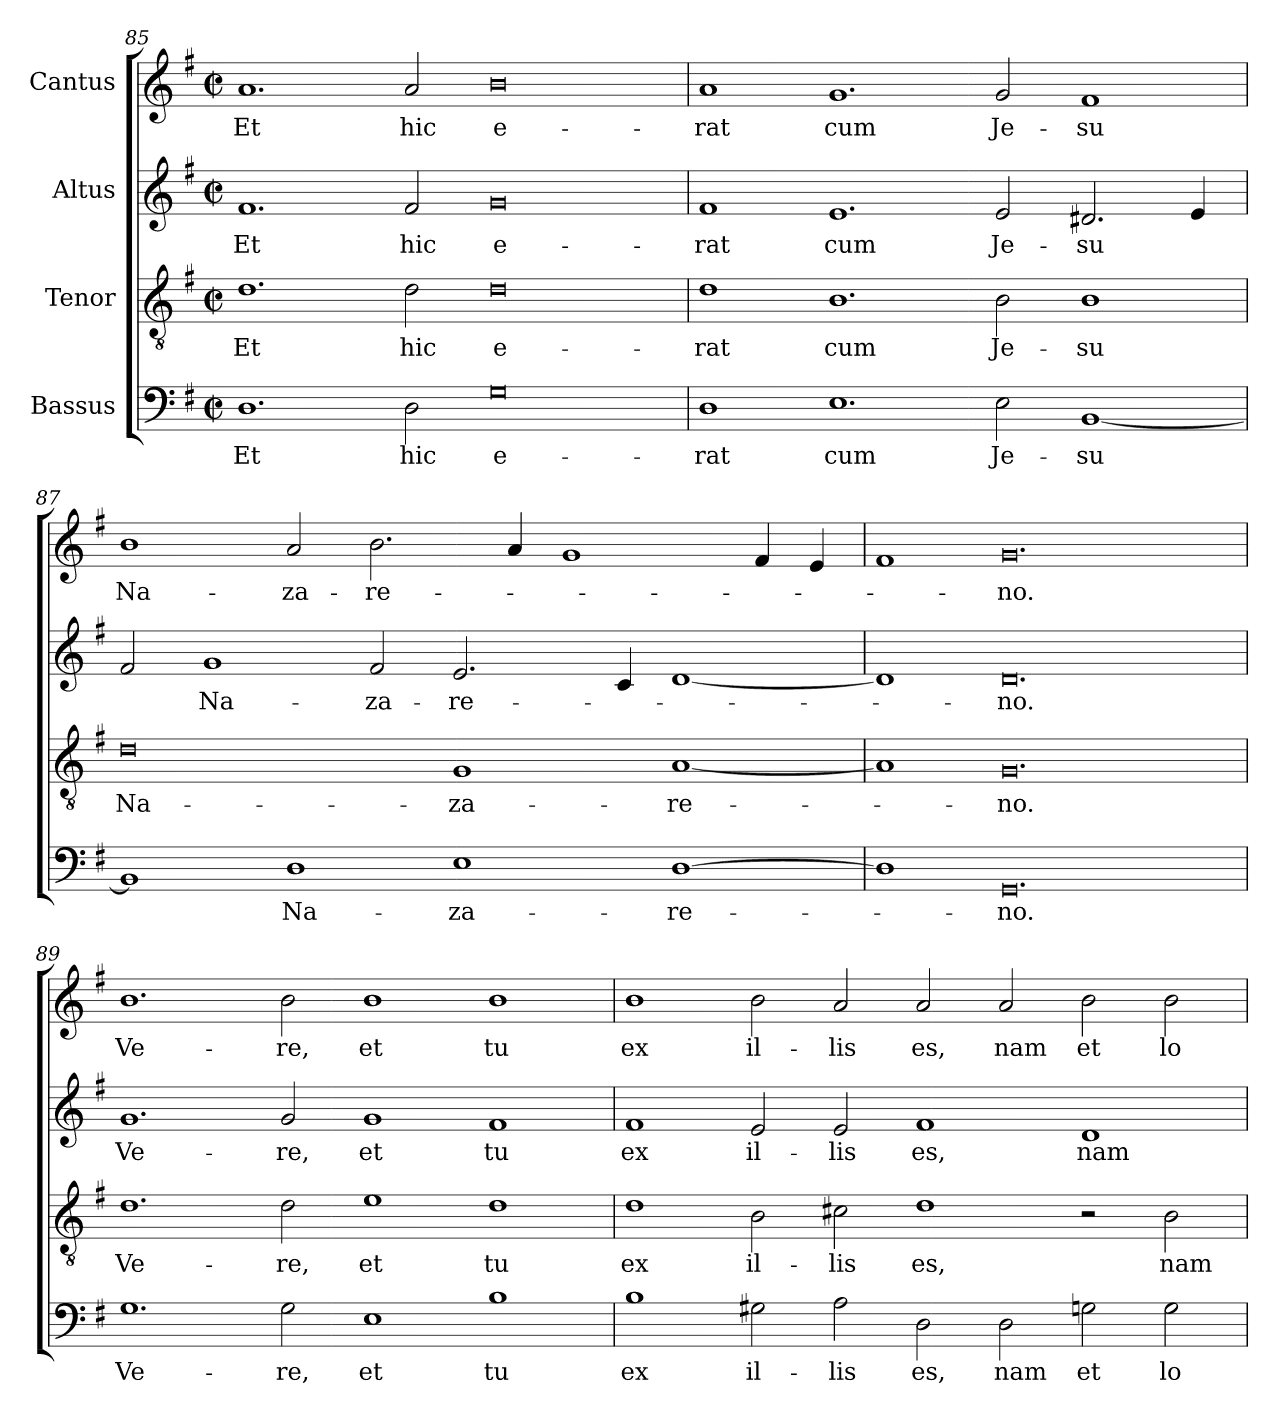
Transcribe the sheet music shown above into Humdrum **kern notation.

**kern	**text	**kern	**text	**kern	**text	**kern	**text
*part4	*part4	*part3	*part3	*part2	*part2	*part1	*part1
*staff4	*staff4	*staff3	*staff3	*staff2	*staff2	*staff1	*staff1
*I"Bassus	*	*I"Tenor	*	*I"Altus	*	*I"Cantus	*
*clefF4	*	*clefGv2	*	*clefG2	*	*clefG2	*
*k[f#]	*	*k[f#]	*	*k[f#]	*	*k[f#]	*
*G:	*	*G:	*	*G:	*	*G:	*
*M2/2	*	*M2/2	*	*M2/2	*	*M2/2	*
*met(c|)	*	*met(c|)	*	*met(c|)	*	*met(c|)	*
=85	=85	=85	=85	=85	=85	=85	=85
!	!LO:LY:b	!	!LO:LY:b	!	!LO:LY:b	!	!LO:LY:b
1.D	Et	1.d	Et	1.f#	Et	1.a	Et
!	!LO:LY:b	!	!LO:LY:b	!	!LO:LY:b	!	!LO:LY:b
2D\	hic	2d\	hic	2f#/	hic	2a/	hic
!	!LO:LY:b	!	!LO:LY:b	!	!LO:LY:b	!	!LO:LY:b
0G	e-	0d	e-	0g	e-	0b	e-
=86	=86	=86	=86	=86	=86	=86	=86
!	!LO:LY:b	!	!LO:LY:b	!	!LO:LY:b	!	!LO:LY:b
1D	-rat	1d	-rat	1f#	-rat	1a	-rat
!	!LO:LY:b	!	!LO:LY:b	!	!LO:LY:b	!	!LO:LY:b
1.E	cum	1.B	cum	1.e	cum	1.g	cum
!	!LO:LY:b	!	!LO:LY:b	!	!LO:LY:b	!	!LO:LY:b
2E\	Je-	2B\	Je-	2e/	Je-	2g/	Je-
!	!LO:LY:b	!	!LO:LY:b	!	!LO:LY:b	!	!LO:LY:b
[1BB	-su	1B	-su	2.d#X/	-su	1f#	-su
.	.	.	.	4e/	.	.	.
!!LO:LB:g=z
=87	=87	=87	=87	=87	=87	=87	=87
!	!	!	!LO:LY:b	!	!	!	!LO:LY:b
1BB]	.	0d	Na-	2f#/	.	1b	Na-
!	!	!	!	!	!LO:LY:b	!	!
.	.	.	.	1g	Na-	.	.
!	!LO:LY:b	!	!	!	!	!	!LO:LY:b
1D	Na-	.	.	.	.	2a/	-za-
!	!	!	!	!	!LO:LY:b	!	!LO:LY:b
.	.	.	.	2f#/	-za-	2.b\	-re-
!	!LO:LY:b	!	!LO:LY:b	!	!LO:LY:b	!	!
1E	-za-	1G	-za-	2.e/	-re-	.	.
.	.	.	.	.	.	4a/	.
.	.	.	.	.	.	1g	.
.	.	.	.	4c/	.	.	.
!	!LO:LY:b	!	!LO:LY:b	!	!	!	!
[1D	-re-	[1A	-re-	[1d	.	.	.
.	.	.	.	.	.	4f#/	.
.	.	.	.	.	.	4e/	.
=88	=88	=88	=88	=88	=88	=88	=88
1D]	.	1A]	.	1d]	.	1f#	.
!	!LO:LY:b	!	!LO:LY:b	!	!LO:LY:b	!	!LO:LY:b
0.GG	-no.	0.G	-no.	0.d	-no.	0.g	-no.
=89	=89	=89	=89	=89	=89	=89	=89
!	!LO:LY:b	!	!LO:LY:b	!	!LO:LY:b	!	!LO:LY:b
1.G	Ve-	1.d	Ve-	1.g	Ve-	1.b	Ve-
!	!LO:LY:b	!	!LO:LY:b	!	!LO:LY:b	!	!LO:LY:b
2G\	-re,	2d\	-re,	2g/	-re,	2b\	-re,
!	!LO:LY:b	!	!LO:LY:b	!	!LO:LY:b	!	!LO:LY:b
1E	et	1e	et	1g	et	1b	et
!	!LO:LY:b	!	!LO:LY:b	!	!LO:LY:b	!	!LO:LY:b
1B	tu	1d	tu	1f#	tu	1b	tu
=90	=90	=90	=90	=90	=90	=90	=90
!	!LO:LY:b	!	!LO:LY:b	!	!LO:LY:b	!	!LO:LY:b
1B	ex	1d	ex	1f#	ex	1b	ex
!	!LO:LY:b	!	!LO:LY:b	!	!LO:LY:b	!	!LO:LY:b
2G#X\	il-	2B\	il-	2e/	il-	2b\	il-
!	!LO:LY:b	!	!LO:LY:b	!	!LO:LY:b	!	!LO:LY:b
2A\	-lis	2c#X\	-lis	2e/	-lis	2a/	-lis
!	!LO:LY:b	!	!LO:LY:b	!	!LO:LY:b	!	!LO:LY:b
2D\	es,	1d	es,	1f#	es,	2a/	es,
!	!LO:LY:b	!	!	!	!	!	!LO:LY:b
2D\	nam	.	.	.	.	2a/	nam
!	!LO:LY:b	!	!	!	!LO:LY:b	!	!LO:LY:b
2Gn\	et	2r	.	1d	nam	2b\	et
!	!LO:LY:b	!	!LO:LY:b	!	!	!	!LO:LY:b
2G\	lo-	2B\	nam	.	.	2b\	lo-
=	=	=	=	=	=	=	=
*-	*-	*-	*-	*-	*-	*-	*-
